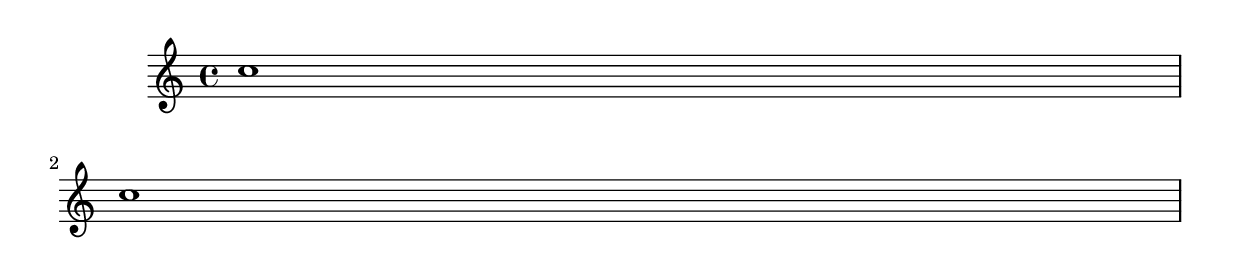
\header {

  texidoc = "Instrument names are set with @code{Staff.instrument} and
@code{Staff.instr}. You can enter markup texts to create more funky names,
including alterations. "

}


\version "2.6.0"


textFlat = \markup {\smaller \flat}


\new Staff {
  \set Staff.instrument = \markup { \column { "Clarinetti" \line { "in B" \textFlat } } }
  \set Staff.instr = \markup { \smaller  { "Cl(B" \textFlat ")" } }

  { c''1 \break c'' }

}
\layout { raggedright = ##t }



